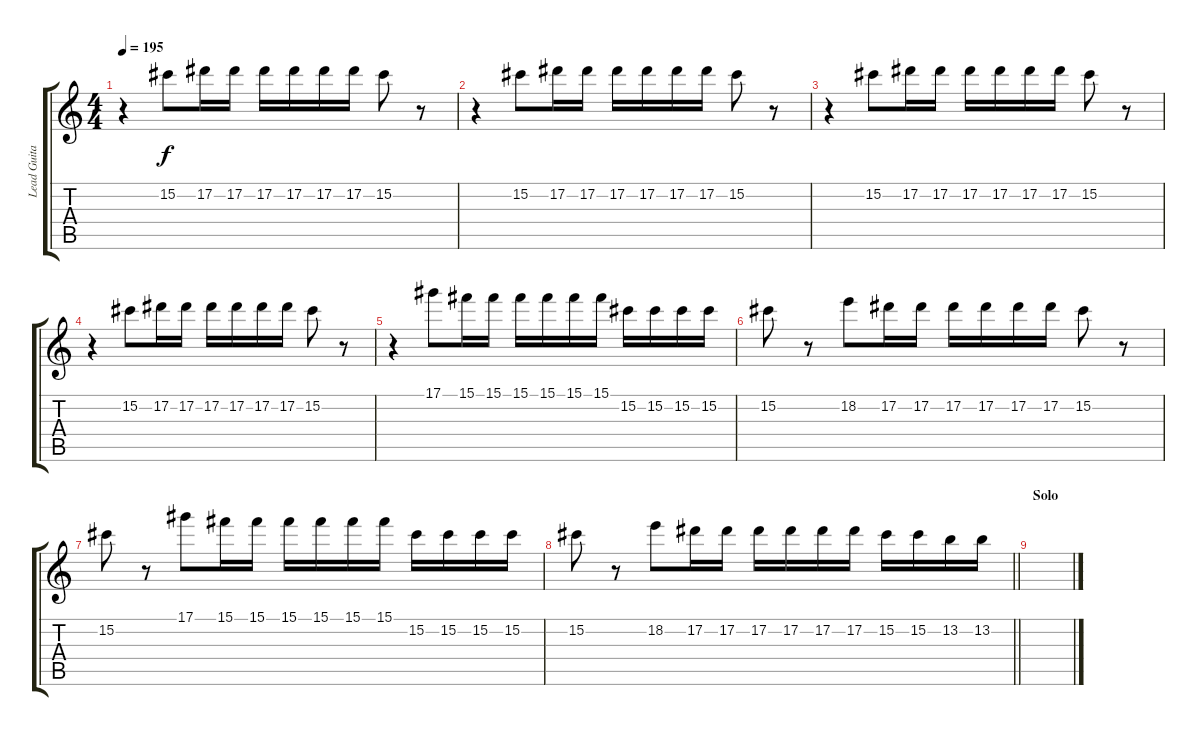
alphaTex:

\track ("Lead Guitar 1" "Lead Guita") {instrument overdrivenguitar}
\staff {score tabs}
\tuning (Eb4 Bb3 Gb3 Db3 Ab2 Eb2) {hide}
\ts (4 4)
\tempo 195
\clef g2
\ks c
r.4{dy f} 15.2.8 17.2.16 17.2.16 17.2.16 17.2.16 17.2.16 17.2.16 15.2.8 r.8 |
r.4 15.2.8 17.2.16 17.2.16 17.2.16 17.2.16 17.2.16 17.2.16 15.2.8 r.8 |
r.4 15.2.8 17.2.16 17.2.16 17.2.16 17.2.16 17.2.16 17.2.16 15.2.8 r.8 |
r.4 15.2.8 17.2.16 17.2.16 17.2.16 17.2.16 17.2.16 17.2.16 15.2.8 r.8 |
r.4 17.1.8 15.1.16 15.1.16 15.1.16 15.1.16 15.1.16 15.1.16 15.2.16 15.2.16 15.2.16 15.2.16 |
15.2.8 r.8 18.2.8 17.2.16 17.2.16 17.2.16 17.2.16 17.2.16 17.2.16 15.2.8 r.8 |
15.2.8 r.8 17.1.8 15.1.16 15.1.16 15.1.16 15.1.16 15.1.16 15.1.16 15.2.16 15.2.16 15.2.16 15.2.16 |
\barLineRight lightlight
15.2.8 r.8 18.2.8 17.2.16 17.2.16 17.2.16 17.2.16 17.2.16 17.2.16 15.2.16 15.2.16 13.2.16 13.2.16 |
\section ("" "Solo")
